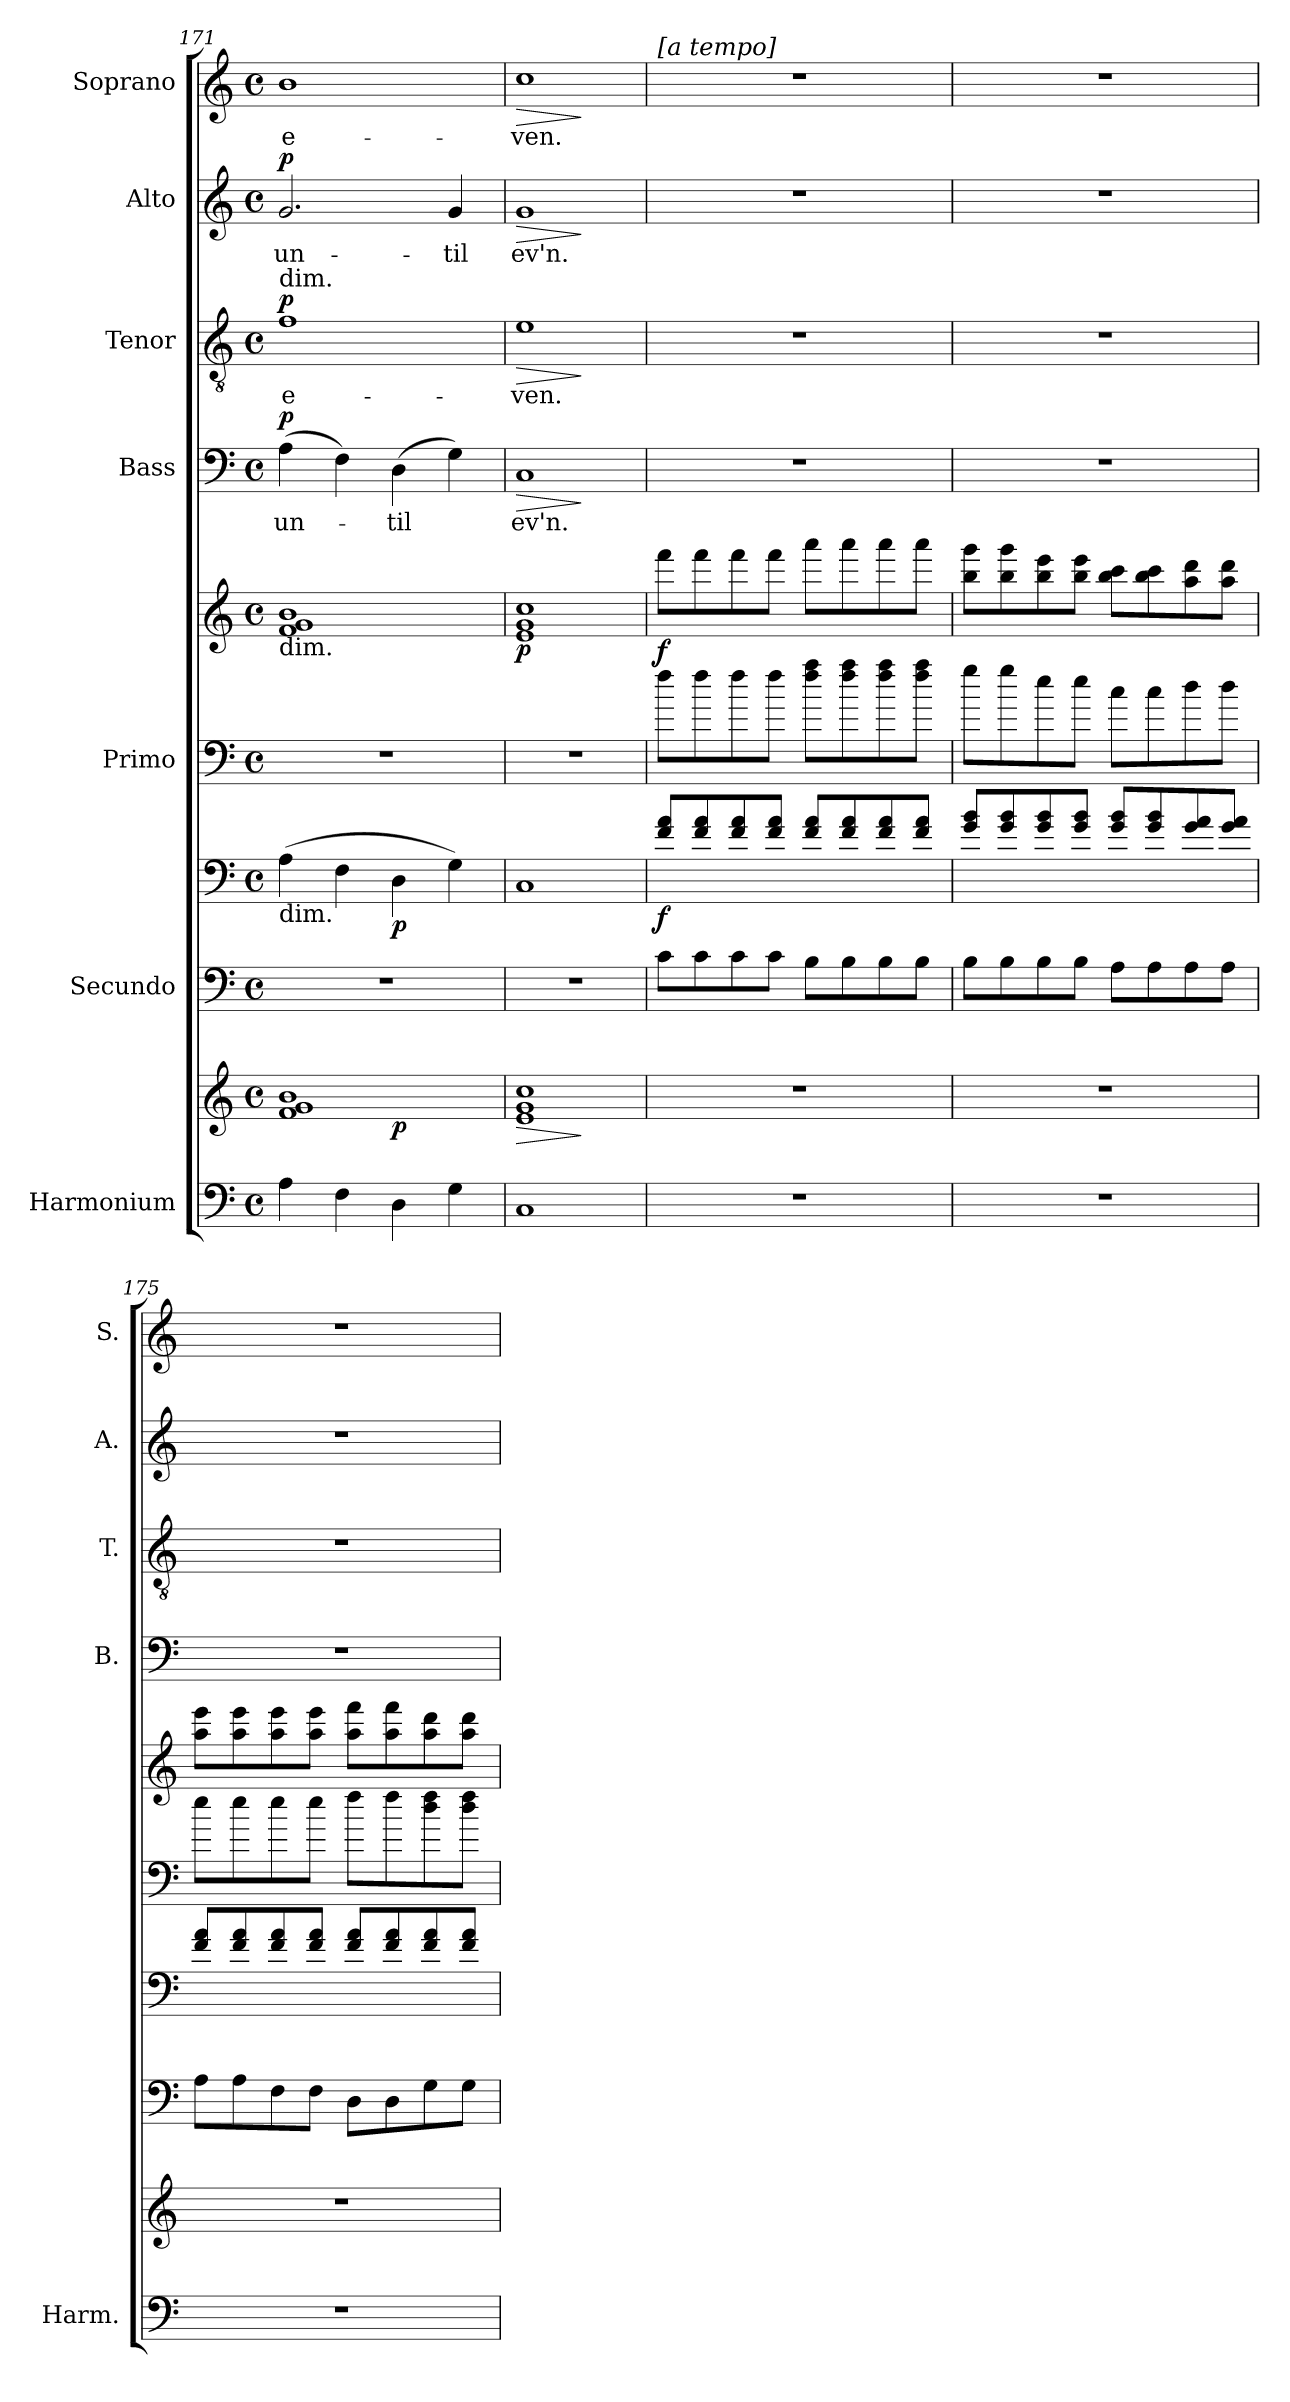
**kern	**kern	**dynam	**kern	**kern	**dynam	**kern	**kern	**dynam	**kern	**text	**dynam	**kern	**text	**dynam	**kern	**text	**dynam	**kern	**text	**dynam
*part7	*part7	*part7	*part6	*part6	*part6	*part5	*part5	*part5	*part4	*part4	*part4	*part3	*part3	*part3	*part2	*part2	*part2	*part1	*part1	*part1
*staff10	*staff9	*staff9/10	*staff8	*staff7	*staff7/8	*staff6	*staff5	*staff5/6	*staff4	*staff4	*staff4	*staff3	*staff3	*staff3	*staff2	*staff2	*staff2	*staff1	*staff1	*staff1
*I"Harmonium	*	*	*I"Secundo	*	*	*I"Primo	*	*	*I"Bass	*	*	*I"Tenor	*	*	*I"Alto	*	*	*I"Soprano	*	*
*I'Harm.	*	*	*	*	*	*	*	*	*I'B.	*	*	*I'T.	*	*	*I'A.	*	*	*I'S.	*	*
*clefF4	*clefG2	*	*clefF4	*clefF4	*	*clefF4	*clefG2	*	*clefF4	*	*	*clefGv2	*	*	*clefG2	*	*	*clefG2	*	*
*k[]	*k[]	*	*k[]	*k[]	*	*k[]	*k[]	*	*k[]	*	*	*k[]	*	*	*k[]	*	*	*k[]	*	*
*C:	*C:	*	*C:	*C:	*	*C:	*C:	*	*C:	*	*	*C:	*	*	*C:	*	*	*C:	*	*
*M4/4	*M4/4	*	*M4/4	*M4/4	*	*M4/4	*M4/4	*	*M4/4	*	*	*M4/4	*	*	*M4/4	*	*	*M4/4	*	*
*met(c)	*met(c)	*	*met(c)	*met(c)	*	*met(c)	*met(c)	*	*met(c)	*	*	*met(c)	*	*	*met(c)	*	*	*met(c)	*	*
=171	=171	=171	=171	=171	=171	=171	=171	=171	=171	=171	=171	=171	=171	=171	=171	=171	=171	=171	=171	=171
!	!	!	!	!	!	!	!	!	!	!	!	!LO:TX:a:t=dim.	!	!	!	!	!	!	!	!
!	!	!	!	!	!	!	!LO:TX:b:t=dim.	!	!	!	!	!	!	!	!	!	!	!	!	!
!	!	!	!	!LO:TX:b:t=dim.	!	!	!	!	!	!	!	!	!	!	!	!	!	!	!	!
!	!LO:TX:b:t=dim.	!	!	!	!	!	!	!	!	!	!	!	!	!	!	!	!	!	!	!
!	!	!	!	!	!	!	!	!	!	!LO:LY:b	!LO:DY:a	!	!LO:LY:b	!LO:DY:a	!	!LO:LY:b	!LO:DY:a	!	!LO:LY:b	!
*	*^	*	*	*	*	*	*	*	*	*	*	*	*	*	*	*	*	*	*	*
4A\	1f 1g 1b	2ryy	.	1r	(<4A\	.	1r	1f 1g 1b	.	(>4A\	un-	p	1f	e-	p	2.g/	un-	p	1b	e-	.
4F\	.	.	.	.	4F\	.	.	.	.	4F\)	.	.	.	.	.	.	.	.	.	.	.
!	!	!	!LO:DY:b	!	!	!LO:DY:b	!	!	!	!	!LO:LY:b	!	!	!	!	!	!	!	!	!	!
4D\	.	2ryy	p	.	4D\	p	.	.	.	(>4D\	-til	.	.	.	.	.	.	.	.	.	.
!	!	!	!	!	!	!	!	!	!	!	!	!	!	!	!	!	!LO:LY:b	!	!	!	!
4G\	.	.	.	.	4G\)	.	.	.	.	4G\)	.	.	.	.	.	4g/	-til	.	.	.	.
=172	=172	=172	=172	=172	=172	=172	=172	=172	=172	=172	=172	=172	=172	=172	=172	=172	=172	=172	=172	=172	=172
!	!	!	!LO:HP:b	!	!	!	!	!	!LO:DY:b	!	!LO:LY:b	!LO:HP:b	!	!LO:LY:b	!LO:HP:b	!	!LO:LY:b	!LO:HP:b	!	!LO:LY:b	!LO:HP:b
*	*v	*v	*	*	*	*	*	*	*	*	*	*	*	*	*	*	*	*	*	*	*
1C	1e 1g 1cc	>	1r	1C	.	1r	1e 1g 1cc	p	1C	ev'n.	>	1e	-ven.	>	1g	ev'n.	>	1cc	-ven.	>
.	.	]	.	.	.	.	.	.	.	.	]	.	.	]	.	.	]	.	.	]
=173	=173	=173	=173	=173	=173	=173	=173	=173	=173	=173	=173	=173	=173	=173	=173	=173	=173	=173	=173	=173
!	!	!	!	!	!	!	!	!	!	!	!	!	!	!	!	!	!	!LO:TX:a:B:t=[a tempo]	!	!
!	!	!	!	!	!LO:DY:b	!	!	!LO:DY:b	!	!	!	!	!	!	!	!	!	!	!	!
1r	1r	.	8c\L	8f/ 8a/L	f	8ff\L	8fff\L	f	1r	.	.	1r	.	.	1r	.	.	1r	.	.
.	.	.	8c\	8f/ 8a/	.	8ff\	8fff\	.	.	.	.	.	.	.	.	.	.	.	.	.
.	.	.	8c\	8f/ 8a/	.	8ff\	8fff\	.	.	.	.	.	.	.	.	.	.	.	.	.
.	.	.	8c\J	8f/ 8a/J	.	8ff\J	8fff\J	.	.	.	.	.	.	.	.	.	.	.	.	.
.	.	.	8B\L	8f/ 8a/L	.	8ff\ 8aa\L	8aaa\L	.	.	.	.	.	.	.	.	.	.	.	.	.
.	.	.	8B\	8f/ 8a/	.	8ff\ 8aa\	8aaa\	.	.	.	.	.	.	.	.	.	.	.	.	.
.	.	.	8B\	8f/ 8a/	.	8ff\ 8aa\	8aaa\	.	.	.	.	.	.	.	.	.	.	.	.	.
.	.	.	8B\J	8f/ 8a/J	.	8ff\ 8aa\J	8aaa\J	.	.	.	.	.	.	.	.	.	.	.	.	.
=174	=174	=174	=174	=174	=174	=174	=174	=174	=174	=174	=174	=174	=174	=174	=174	=174	=174	=174	=174	=174
1r	1r	.	8B\L	8g/ 8b/L	.	8gg\L	8bb\ 8ggg\L	.	1r	.	.	1r	.	.	1r	.	.	1r	.	.
.	.	.	8B\	8g/ 8b/	.	8gg\	8bb\ 8ggg\	.	.	.	.	.	.	.	.	.	.	.	.	.
.	.	.	8B\	8g/ 8b/	.	8ee\	8bb\ 8eee\	.	.	.	.	.	.	.	.	.	.	.	.	.
.	.	.	8B\J	8g/ 8b/J	.	8ee\J	8bb\ 8eee\J	.	.	.	.	.	.	.	.	.	.	.	.	.
.	.	.	8A\L	8g/ 8b/L	.	8cc\L	8bb\ 8ccc\L	.	.	.	.	.	.	.	.	.	.	.	.	.
.	.	.	8A\	8g/ 8b/	.	8cc\	8bb\ 8ccc\	.	.	.	.	.	.	.	.	.	.	.	.	.
.	.	.	8A\	8g/ 8a/	.	8dd\	8aa\ 8ddd\	.	.	.	.	.	.	.	.	.	.	.	.	.
.	.	.	8A\J	8g/ 8a/J	.	8dd\J	8aa\ 8ddd\J	.	.	.	.	.	.	.	.	.	.	.	.	.
=175	=175	=175	=175	=175	=175	=175	=175	=175	=175	=175	=175	=175	=175	=175	=175	=175	=175	=175	=175	=175
1r	1r	.	8A\L	8f/ 8a/L	.	8ee\L	8aa\ 8eee\L	.	1r	.	.	1r	.	.	1r	.	.	1r	.	.
.	.	.	8A\	8f/ 8a/	.	8ee\	8aa\ 8eee\	.	.	.	.	.	.	.	.	.	.	.	.	.
.	.	.	8F\	8f/ 8a/	.	8ee\	8aa\ 8eee\	.	.	.	.	.	.	.	.	.	.	.	.	.
.	.	.	8F\J	8f/ 8a/J	.	8ee\J	8aa\ 8eee\J	.	.	.	.	.	.	.	.	.	.	.	.	.
.	.	.	8D\L	8f/ 8a/L	.	8ff\L	8aa\ 8fff\L	.	.	.	.	.	.	.	.	.	.	.	.	.
.	.	.	8D\	8f/ 8a/	.	8ff\	8aa\ 8fff\	.	.	.	.	.	.	.	.	.	.	.	.	.
.	.	.	8G\	8f/ 8a/	.	8dd\ 8ff\	8aa\ 8ddd\	.	.	.	.	.	.	.	.	.	.	.	.	.
.	.	.	8G\J	8f/ 8a/J	.	8dd\ 8ff\J	8aa\ 8ddd\J	.	.	.	.	.	.	.	.	.	.	.	.	.
=	=	=	=	=	=	=	=	=	=	=	=	=	=	=	=	=	=	=	=	=
*-	*-	*-	*-	*-	*-	*-	*-	*-	*-	*-	*-	*-	*-	*-	*-	*-	*-	*-	*-	*-
